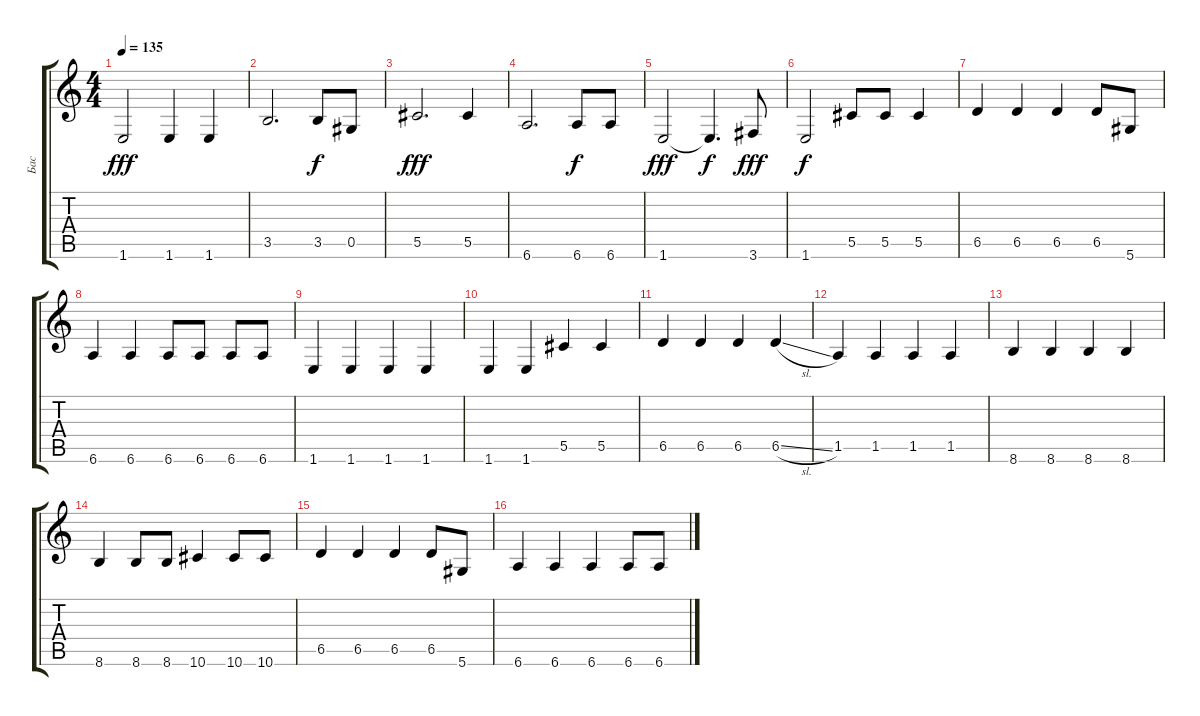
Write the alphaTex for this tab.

\track ("Бас" "Бас") {instrument electricbassfinger}
\staff {score tabs}
\tuning (Eb4 Bb3 Gb3 Db3 Ab2 Eb2) {hide}
\ts (4 4)
\tempo 135
\clef g2
\ks c
1.6.2{dy fff} 1.6.4 1.6.4 |
3.5.2{d} 3.5.8{dy f} 0.5.8 |
5.5.2{d dy fff} 5.5.4 |
6.6.2{d} 6.6.8{dy f} 6.6.8 |
1.6.2{dy fff} 1.6{t}.4{d dy f} 3.6.8{dy fff} |
1.6.2{dy f} 5.5.8 5.5.8 5.5.4 |
6.5.4 6.5.4 6.5.4 6.5.8 5.6.8 |
6.6.4 6.6.4 6.6.8 6.6.8 6.6.8 6.6.8 |
1.6.4 1.6.4 1.6.4 1.6.4 |
1.6.4 1.6.4 5.5.4 5.5.4 |
6.5.4 6.5.4 6.5.4 6.5{sl}.4 |
1.5.4 1.5.4 1.5.4 1.5.4 |
8.6.4 8.6.4 8.6.4 8.6.4 |
8.6.4 8.6.8 8.6.8 10.6.4 10.6.8 10.6.8 |
6.5.4 6.5.4 6.5.4 6.5.8 5.6.8 |
6.6.4 6.6.4 6.6.4 6.6.8 6.6.8
